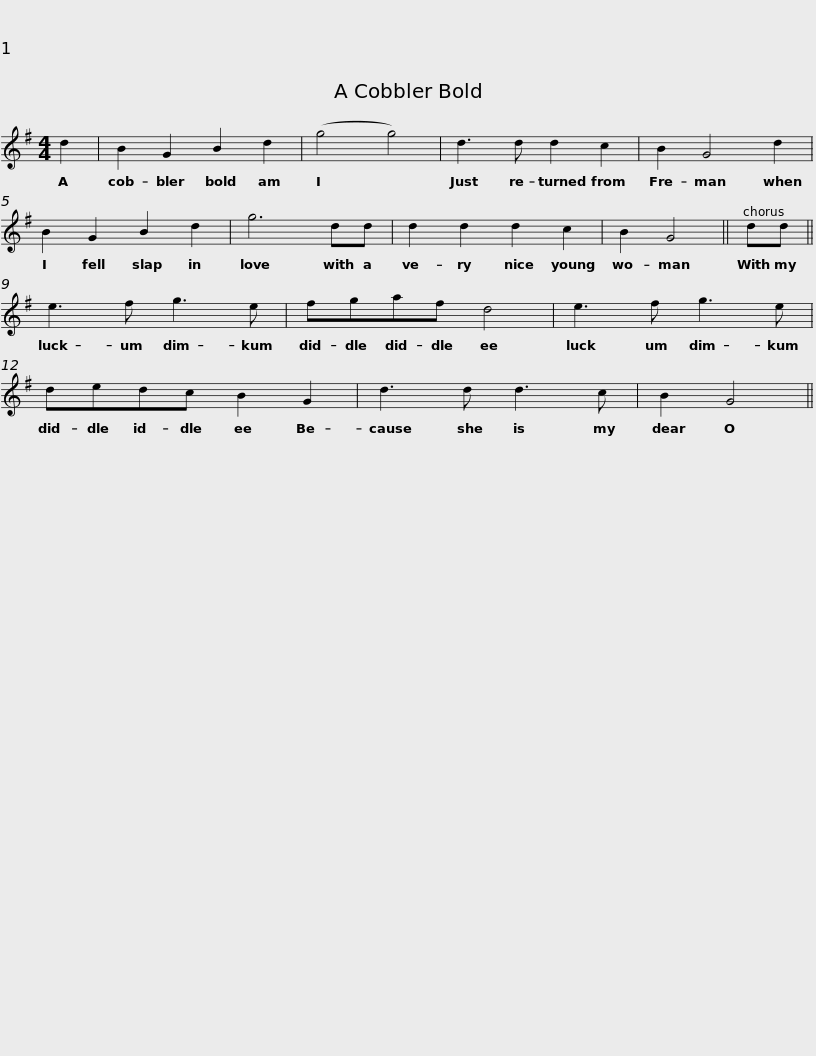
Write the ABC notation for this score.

X:1
L:1/8
M:4/4
I:linebreak $
K:G
V:1 treble
V:1
 d2 | B2 G2 B2 d2 | (g4 g4) | d3 d d2 c2 | B2 G4 d2 | %5
 B2 G2 B2 d2 | g6 dd |$ d2 d2 d2 c2 | B2 G4 || dd || %10
 e3 f g3 e | fgaf d4 | e3 f g3 e |$ dedc B2 G2 | d3 d d3 c | %15
 B2 G4 || %16
